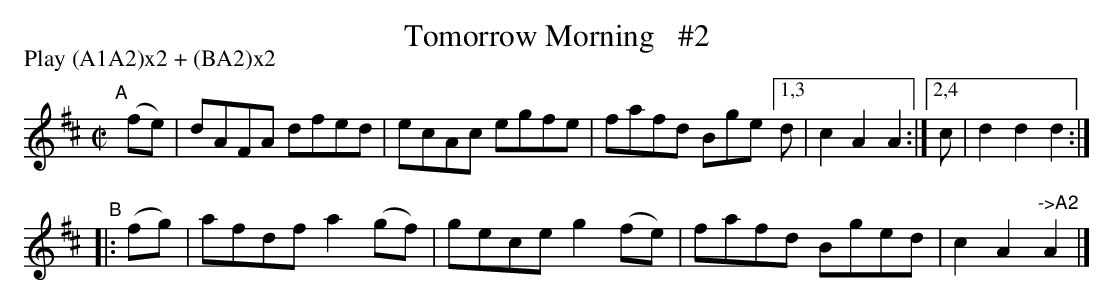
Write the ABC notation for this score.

X:1
T: Tomorrow Morning   #2
P: Play (A1A2)x2 + (BA2)x2
M: C|
L: 1/8
K: D
"^A"[|] (fe) | dAFA dfed | ecAc egfe | fafd Bge [1,3 d | c2A2A2 :|[2,4 c | d2d2d2 :|
"^B" |: (fg) | afdf a2(gf) | gece g2(fe) | fafd Bged | c2A2"^->A2"A2 |]
